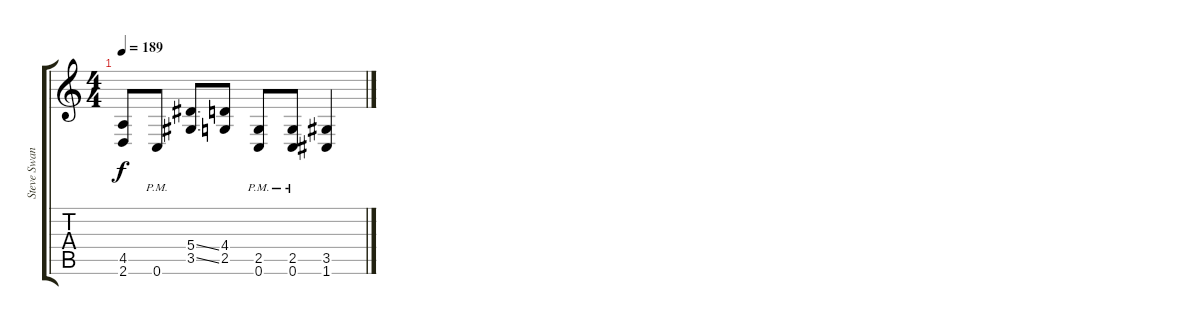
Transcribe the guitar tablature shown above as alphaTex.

\track ("Steve Swanson (Guitar)" "Steve Swan") {instrument distortionguitar}
\staff {score tabs}
\tuning (C4 G3 Eb3 Bb2 F2 C2) {hide}
\ts (4 4)
\tempo 189
\clef g2
\ks c
(4.5 2.6).8{dy f} 0.6{pm}.8 (5.4{ss} 3.5{ss}).8 (4.4 2.5).8 (2.5{pm} 0.6{pm}).8 (2.5{pm} 0.6{pm}).8 (3.5 1.6).4
